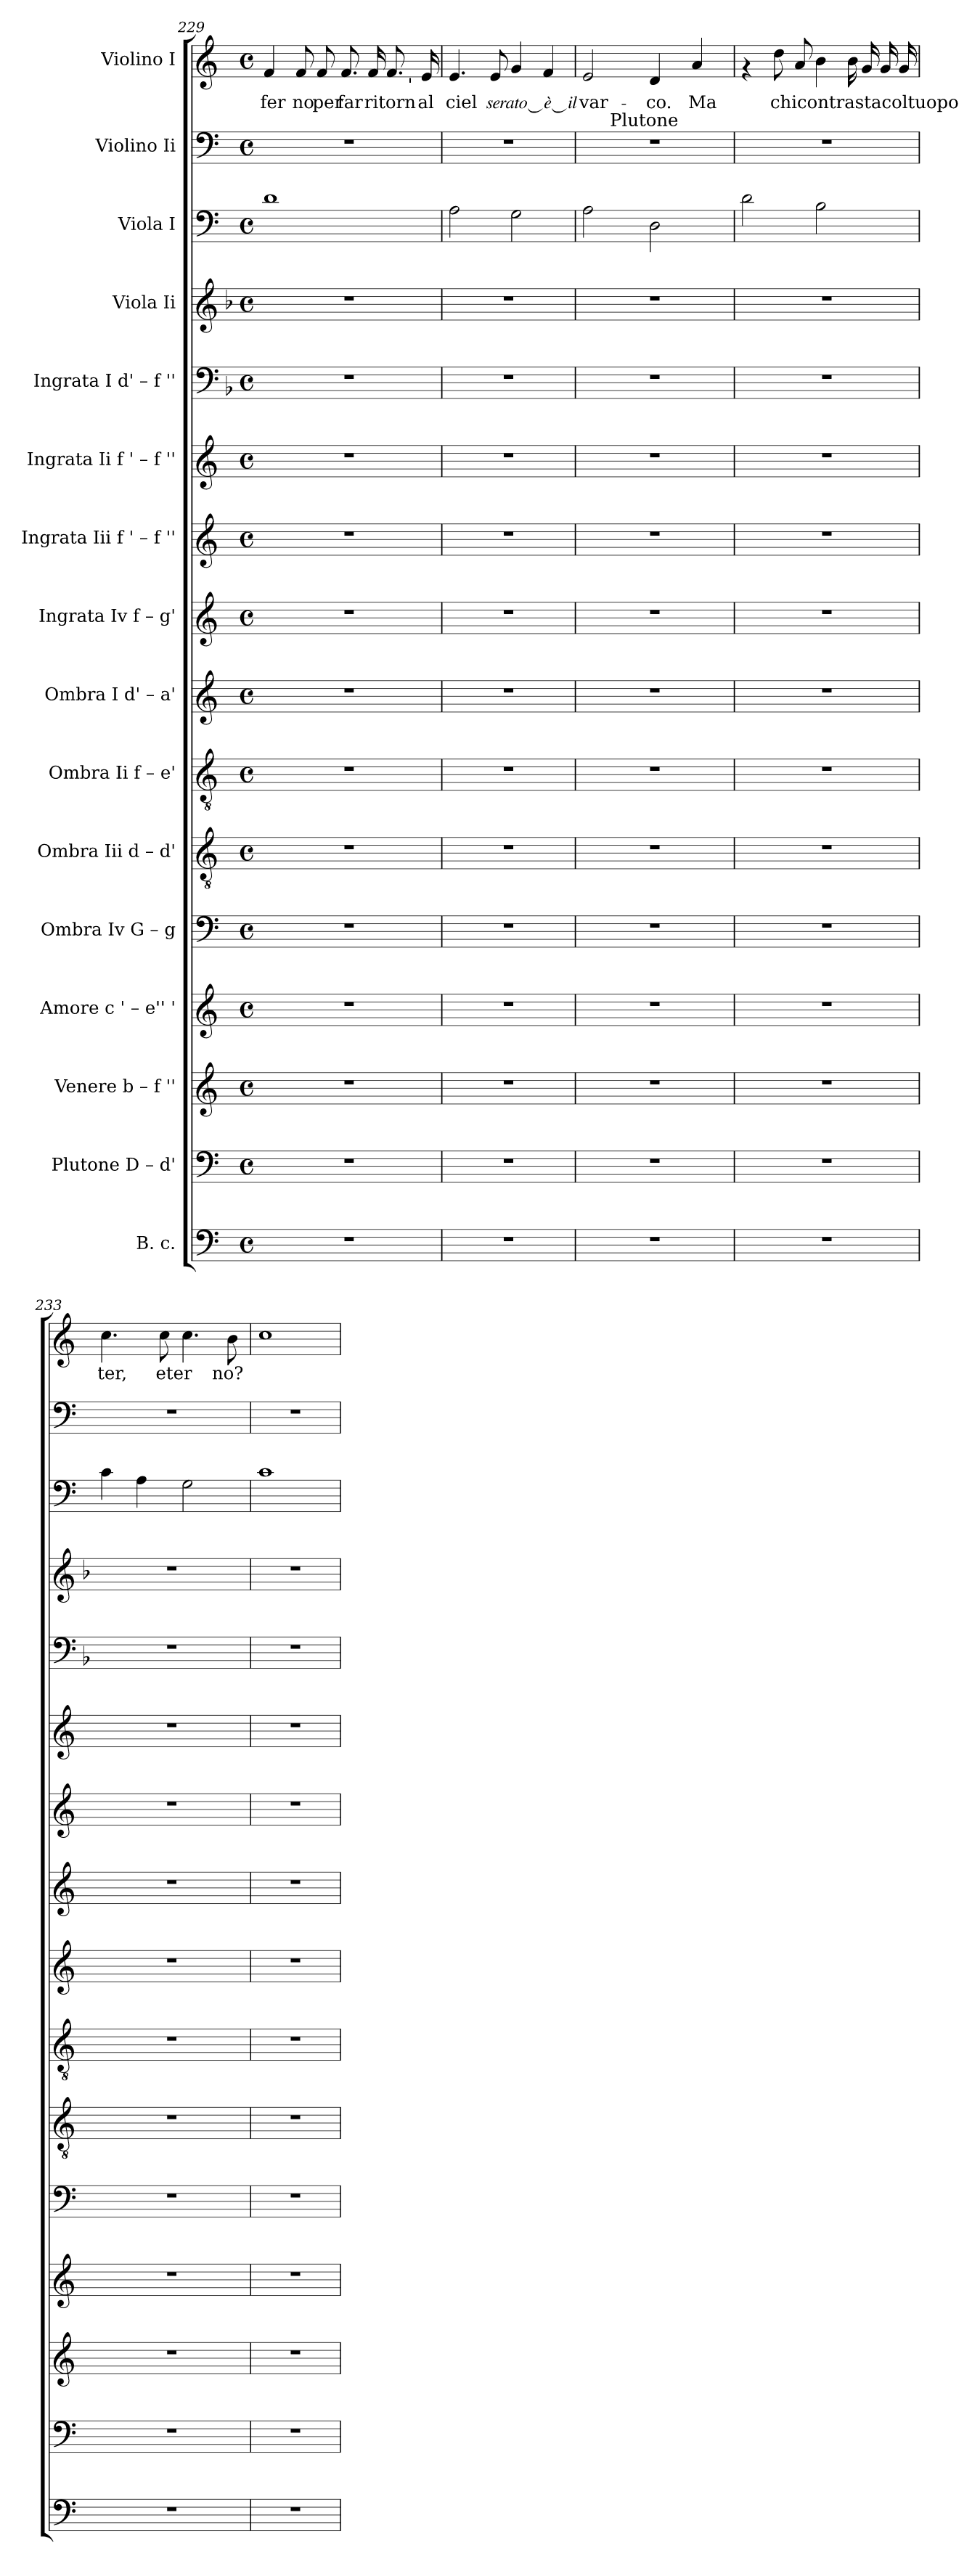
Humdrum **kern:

**kern	**kern	**kern	**kern	**kern	**kern	**kern	**kern	**kern	**kern	**kern	**kern	**kern	**kern	**kern	**kern	**text
*part16	*part15	*part14	*part13	*part12	*part11	*part10	*part9	*part8	*part7	*part6	*part5	*part4	*part3	*part2	*part1	*part1
*staff16	*staff15	*staff14	*staff13	*staff12	*staff11	*staff10	*staff9	*staff8	*staff7	*staff6	*staff5	*staff4	*staff3	*staff2	*staff1	*staff1
*I"B. c.	*I"Plutone  D – d'	*I"Venere  b – f ''	*I"Amore  c ' – e''  '	*I"Ombra Iv  G – g	*I"Ombra Iii  d – d'	*I"Ombra Ii  f – e'	*I"Ombra I  d' – a'	*I"Ingrata Iv  f – g'	*I"Ingrata Iii  f ' – f ''	*I"Ingrata Ii  f ' – f ''	*I"Ingrata I  d' – f ''	*I"Viola Ii	*I"Viola I	*I"Violino Ii	*I"Violino I	*
*clefF4	*clefF4	*clefG2	*clefG2	*clefF4	*clefGv2	*clefGv2	*clefG2	*clefG2	*clefG2	*clefG2	*clefF4	*clefG2	*clefF4	*clefF4	*clefG2	*
*k[]	*k[]	*k[]	*k[]	*k[]	*k[]	*k[]	*k[]	*k[]	*k[]	*k[]	*k[b-]	*k[b-]	*k[]	*k[]	*k[]	*
*C:	*C:	*C:	*C:	*C:	*C:	*C:	*C:	*C:	*C:	*C:	*F:	*F:	*C:	*C:	*C:	*
*M4/4	*M4/4	*M4/4	*M4/4	*M4/4	*M4/4	*M4/4	*M4/4	*M4/4	*M4/4	*M4/4	*M4/4	*M4/4	*M4/4	*M4/4	*M4/4	*
*met(c)	*met(c)	*met(c)	*met(c)	*met(c)	*met(c)	*met(c)	*met(c)	*met(c)	*met(c)	*met(c)	*met(c)	*met(c)	*met(c)	*met(c)	*met(c)	*
=229	=229	=229	=229	=229	=229	=229	=229	=229	=229	=229	=229	=229	=229	=229	=229	=229
!	!	!	!	!	!	!	!	!	!	!	!	!	!	!	!	!LO:LY:b:cj
*	*	*	*	*	*	*	*	*	*	*	*	*	*	*	*^	*
1r	1r	1r	1r	1r	1r	1r	1r	1r	1r	1r	1r	1r	1d	1r	4f/	2..ryy	fer
!	!	!	!	!	!	!	!	!	!	!	!	!	!	!	!	!	!LO:LY:b:cj
.	.	.	.	.	.	.	.	.	.	.	.	.	.	.	8f/	.	no
!	!	!	!	!	!	!	!	!	!	!	!	!	!	!	!	!	!LO:LY:b:cj
.	.	.	.	.	.	.	.	.	.	.	.	.	.	.	8f/	.	per
!	!	!	!	!	!	!	!	!	!	!	!	!	!	!	!	!	!LO:LY:b:cj
.	.	.	.	.	.	.	.	.	.	.	.	.	.	.	8.f/	.	far
!	!	!	!	!	!	!	!	!	!	!	!	!	!	!	!	!	!LO:LY:b:cj
.	.	.	.	.	.	.	.	.	.	.	.	.	.	.	16f/	.	ritorn
!	!	!	!	!	!	!	!	!	!	!	!	!	!	!	!	!	!LO:LY:b:cj
.	.	.	.	.	.	.	.	.	.	.	.	.	.	.	8.f/	.	.
!	!	!	!	!	!	!	!	!	!	!	!	!	!	!	!	!LO:TX:b:t='	!
.	.	.	.	.	.	.	.	.	.	.	.	.	.	.	.	8ryy	.
!	!	!	!	!	!	!	!	!	!	!	!	!	!	!	!	!	!LO:LY:b:cj
.	.	.	.	.	.	.	.	.	.	.	.	.	.	.	16e/	.	al
=230	=230	=230	=230	=230	=230	=230	=230	=230	=230	=230	=230	=230	=230	=230	=230	=230	=230
!	!	!	!	!	!	!	!	!	!	!	!	!	!	!	!	!	!LO:LY:b:cj
*	*	*	*	*	*	*	*	*	*	*	*	*	*	*	*v	*v	*
1r	1r	1r	1r	1r	1r	1r	1r	1r	1r	1r	1r	1r	2A\	1r	4.e/	ciel
!	!	!	!	!	!	!	!	!	!	!	!	!	!	!	!	!LO:LY:b:cj
.	.	.	.	.	.	.	.	.	.	.	.	.	.	.	8e/	serato‿è‿il
!	!	!	!	!	!	!	!	!	!	!	!	!	!	!	!	!LO:LY:b:cj
.	.	.	.	.	.	.	.	.	.	.	.	.	2G\	.	4g/	.
!	!	!	!	!	!	!	!	!	!	!	!	!	!	!	!	!LO:LY:b:cj
.	.	.	.	.	.	.	.	.	.	.	.	.	.	.	4f/	.
=231	=231	=231	=231	=231	=231	=231	=231	=231	=231	=231	=231	=231	=231	=231	=231	=231
!	!	!	!	!	!	!	!	!	!	!	!	!	!	!	!	!LO:LY:b:cj
*	*	*	*	*	*	*	*	*	*	*	*	*	*	*^	*	*
1r	1r	1r	1r	1r	1r	1r	1r	1r	1r	1r	1r	1r	2A\	1r	8ryy	2e/	var-
.	.	.	.	.	.	.	.	.	.	.	.	.	.	.	64ryy	.	.
!	!	!	!	!	!	!	!	!	!	!	!	!	!	!	!LO:TX:a:t=Plutone	!	!
.	.	.	.	.	.	.	.	.	.	.	.	.	.	.	2ryy	.	.
!	!	!	!	!	!	!	!	!	!	!	!	!	!	!	!	!	!LO:LY:b:cj
.	.	.	.	.	.	.	.	.	.	.	.	.	2D\	.	.	4d/	-co.
.	.	.	.	.	.	.	.	.	.	.	.	.	.	.	4ryy	.	.
!	!	!	!	!	!	!	!	!	!	!	!	!	!	!	!	!	!LO:LY:b:cj
.	.	.	.	.	.	.	.	.	.	.	.	.	.	.	.	4a/	Ma
.	.	.	.	.	.	.	.	.	.	.	.	.	.	.	16..ryy	.	.
*	*	*	*	*	*	*	*	*	*	*	*	*	*	*v	*v	*	*
=232	=232	=232	=232	=232	=232	=232	=232	=232	=232	=232	=232	=232	=232	=232	=232	=232
1r	1r	1r	1r	1r	1r	1r	1r	1r	1r	1r	1r	1r	2d\	1r	4rf	.
!	!	!	!	!	!	!	!	!	!	!	!	!	!	!	!	!LO:LY:b:cj
.	.	.	.	.	.	.	.	.	.	.	.	.	.	.	8dd\	chicontrastacoltuopo-
!	!	!	!	!	!	!	!	!	!	!	!	!	!	!	!	!LO:LY:b:cj
.	.	.	.	.	.	.	.	.	.	.	.	.	.	.	8a/	--
!	!	!	!	!	!	!	!	!	!	!	!	!	!	!	!	!LO:LY:b:cj
.	.	.	.	.	.	.	.	.	.	.	.	.	2B\	.	4b\	--
!	!	!	!	!	!	!	!	!	!	!	!	!	!	!	!	!LO:LY:b:cj
.	.	.	.	.	.	.	.	.	.	.	.	.	.	.	16b\	--
!	!	!	!	!	!	!	!	!	!	!	!	!	!	!	!	!LO:LY:b:cj
.	.	.	.	.	.	.	.	.	.	.	.	.	.	.	16g/	--
!	!	!	!	!	!	!	!	!	!	!	!	!	!	!	!	!LO:LY:b:cj
.	.	.	.	.	.	.	.	.	.	.	.	.	.	.	16g/	--
!	!	!	!	!	!	!	!	!	!	!	!	!	!	!	!	!LO:LY:b:cj
.	.	.	.	.	.	.	.	.	.	.	.	.	.	.	16g/	--
=233	=233	=233	=233	=233	=233	=233	=233	=233	=233	=233	=233	=233	=233	=233	=233	=233
!	!	!	!	!	!	!	!	!	!	!	!	!	!	!	!	!LO:LY:b:cj
1r	1r	1r	1r	1r	1r	1r	1r	1r	1r	1r	1r	1r	4c\	1r	4.cc\	-ter,
.	.	.	.	.	.	.	.	.	.	.	.	.	4A\	.	.	.
!	!	!	!	!	!	!	!	!	!	!	!	!	!	!	!	!LO:LY:b:cj
.	.	.	.	.	.	.	.	.	.	.	.	.	.	.	8cc\	eter-
!	!	!	!	!	!	!	!	!	!	!	!	!	!	!	!	!LO:LY:b:cj
.	.	.	.	.	.	.	.	.	.	.	.	.	2G\	.	4.cc\	--
!	!	!	!	!	!	!	!	!	!	!	!	!	!	!	!	!LO:LY:b:cj
.	.	.	.	.	.	.	.	.	.	.	.	.	.	.	8b\	-no?
=234	=234	=234	=234	=234	=234	=234	=234	=234	=234	=234	=234	=234	=234	=234	=234	=234
!	!	!	!	!	!	!	!	!	!	!	!	!	!	!	!	!LO:LY:b:cj
1r	1r	1r	1r	1r	1r	1r	1r	1r	1r	1r	1r	1r	1c	1r	1cc	.
=	=	=	=	=	=	=	=	=	=	=	=	=	=	=	=	=
*-	*-	*-	*-	*-	*-	*-	*-	*-	*-	*-	*-	*-	*-	*-	*-	*-
